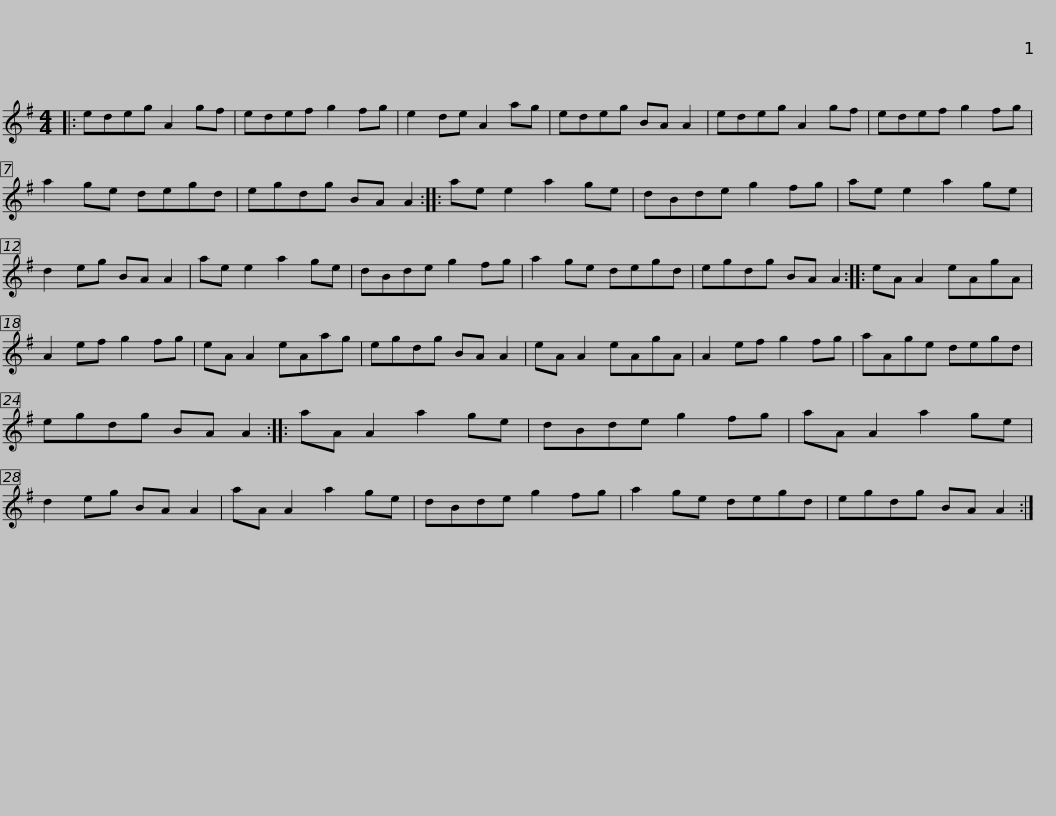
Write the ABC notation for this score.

X:1
L:1/8
M:4/4
I:linebreak $
K:G
V:1 treble
V:1
|: edeg A2 gf | edef g2 fg | e2 de A2 ag | edeg BA A2 | edeg A2 gf | %5
 edef g2 fg |$ a2 ge degd | egdg BA A2 :: ae e2 a2 ge | dBde g2 fg | %10
 ae e2 a2 ge | d2 eg BA A2 |$ ae e2 a2 ge | dBde g2 fg | a2 ge degd | %15
 egdg BA A2 :: eA A2 eAgA | A2 ef g2 fg |$ eA A2 eAag | egdg BA A2 | %20
 eA A2 eAgA | A2 ef g2 fg | aAge degd | egdg BA A2 ::$ aA A2 a2 ge | %25
 dBde g2 fg | aA A2 a2 ge | d2 eg BA A2 | aA A2 a2 ge | dBde g2 fg |$ %30
 a2 ge degd | egdg BA A2 :| %32
